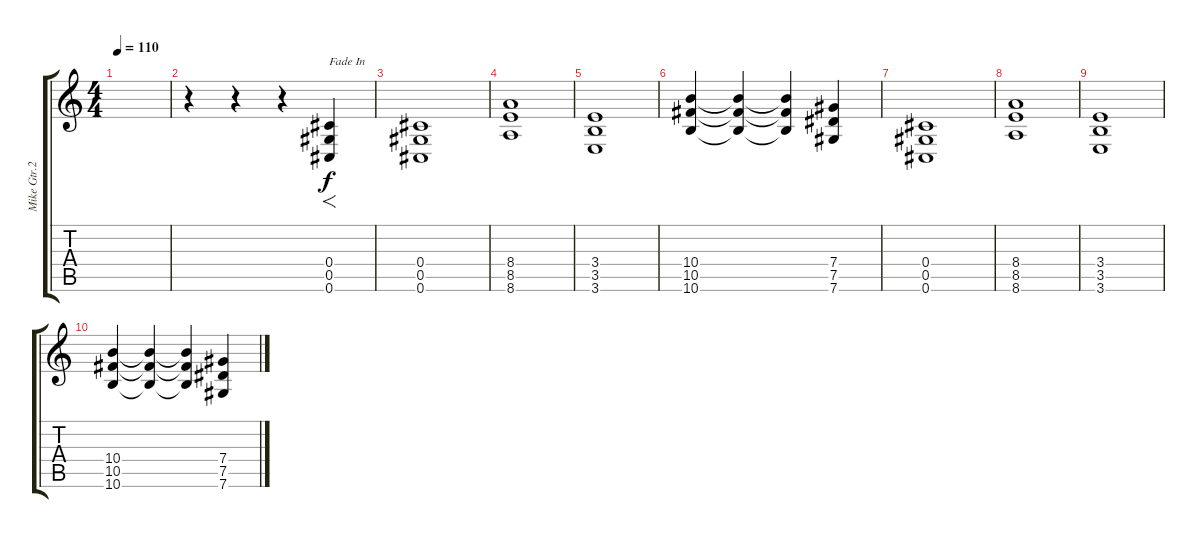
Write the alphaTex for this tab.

\track ("Mike Gtr.2" "Mike Gtr.2") {instrument distortionguitar}
\staff {score tabs}
\tuning (Eb4 Bb3 Gb3 Db3 Ab2 Db2) {hide}
\ts (4 4)
\tempo 110
\clef g2
\ks c
|
r.4 r.4 r.4 (0.4 0.5 0.6).4{f txt "Fade In" volume 12} |
(0.4 0.5 0.6).1{volume 16} |
(8.4 8.5 8.6).1 |
(3.4 3.5 3.6).1 |
(10.4 10.5 10.6).4 (10.4{t} 10.5{t} 10.6{t}).4 (10.4{t} 10.5{t} 10.6{t}).4 (7.4 7.5 7.6).4 |
(0.4 0.5 0.6).1 |
(8.4 8.5 8.6).1 |
(3.4 3.5 3.6).1 |
(10.4 10.5 10.6).4 (10.4{t} 10.5{t} 10.6{t}).4 (10.4{t} 10.5{t} 10.6{t}).4 (7.4 7.5 7.6).4
